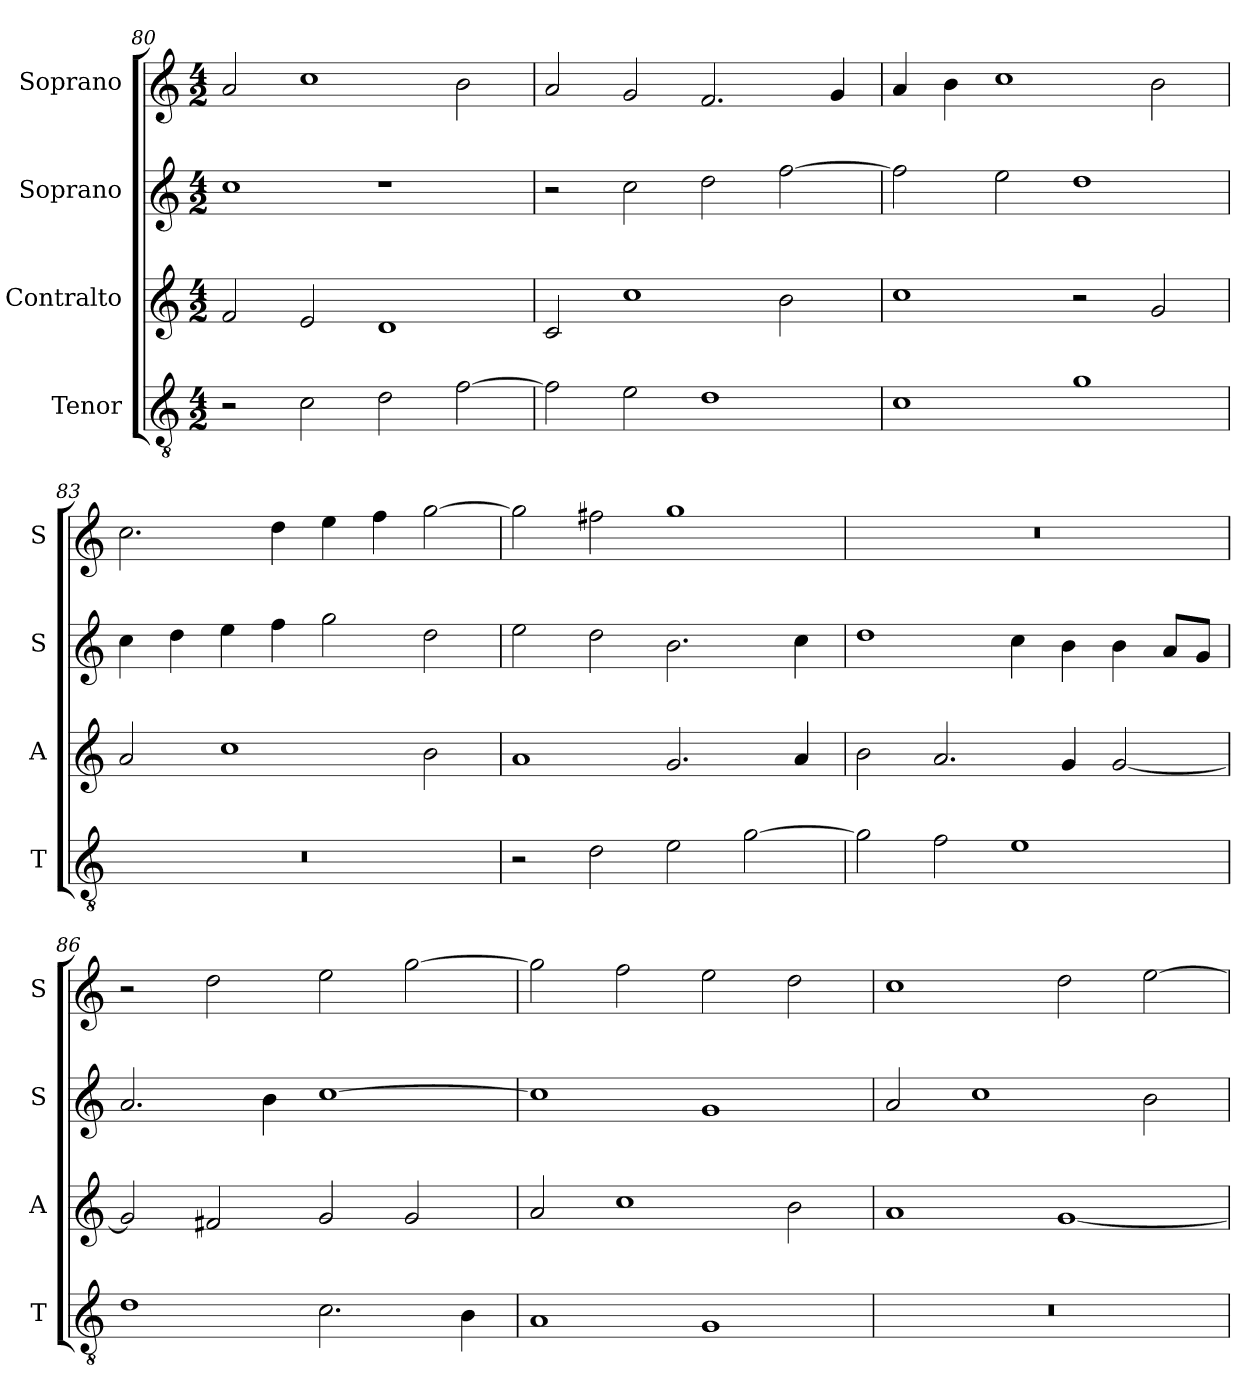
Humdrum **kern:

**kern	**kern	**kern	**kern
*part4	*part3	*part2	*part1
*staff4	*staff3	*staff2	*staff1
*I"Tenor	*I"Contralto	*I"Soprano	*I"Soprano
*I'T	*I'A	*I'S	*I'S
*clefGv2	*clefG2	*clefG2	*clefG2
*k[]	*k[]	*k[]	*k[]
*G:mix	*G:mix	*G:mix	*G:mix
*M4/2	*M4/2	*M4/2	*M4/2
=80	=80	=80	=80
2r	2f	1cc	2a
2c	2e	.	1cc
2d	1d	1r	.
[2f	.	.	2b
=81	=81	=81	=81
2f]	2c	2r	2a
2e	1cc	2cc	2g
1d	.	2dd	2.f
.	2b	[2ff	.
.	.	.	4g
=82	=82	=82	=82
1c	1cc	2ff]	4a
.	.	.	4b
.	.	2ee	1cc
1g	2r	1dd	.
.	2g	.	2b
=83	=83	=83	=83
0r	2a	4cc	2.cc
.	.	4dd	.
.	1cc	4ee	.
.	.	4ff	4dd
.	.	2gg	4ee
.	.	.	4ff
.	2b	2dd	[2gg
=84	=84	=84	=84
2r	1a	2ee	2gg]
2d	.	2dd	2ff#X
2e	2.g	2.b	1gg
[2g	.	.	.
.	4a	4cc	.
=85	=85	=85	=85
2g]	2b	1dd	0r
2f	2.a	.	.
1e	.	4cc	.
.	4g	4b	.
.	[2g	4b	.
.	.	8a/L	.
.	.	8g/J	.
=86	=86	=86	=86
1d	2g]	2.a	2r
.	2f#X	.	2dd
.	.	4b	.
2.c	2g	[1cc	2ee
.	2g	.	[2gg
4B	.	.	.
=87	=87	=87	=87
1A	2a	1cc]	2gg]
.	1cc	.	2ff
1G	.	1g	2ee
.	2b	.	2dd
=88	=88	=88	=88
0r	1a	2a	1cc
.	.	1cc	.
.	[1g	.	2dd
.	.	2b	[2ee
=	=	=	=
*-	*-	*-	*-
